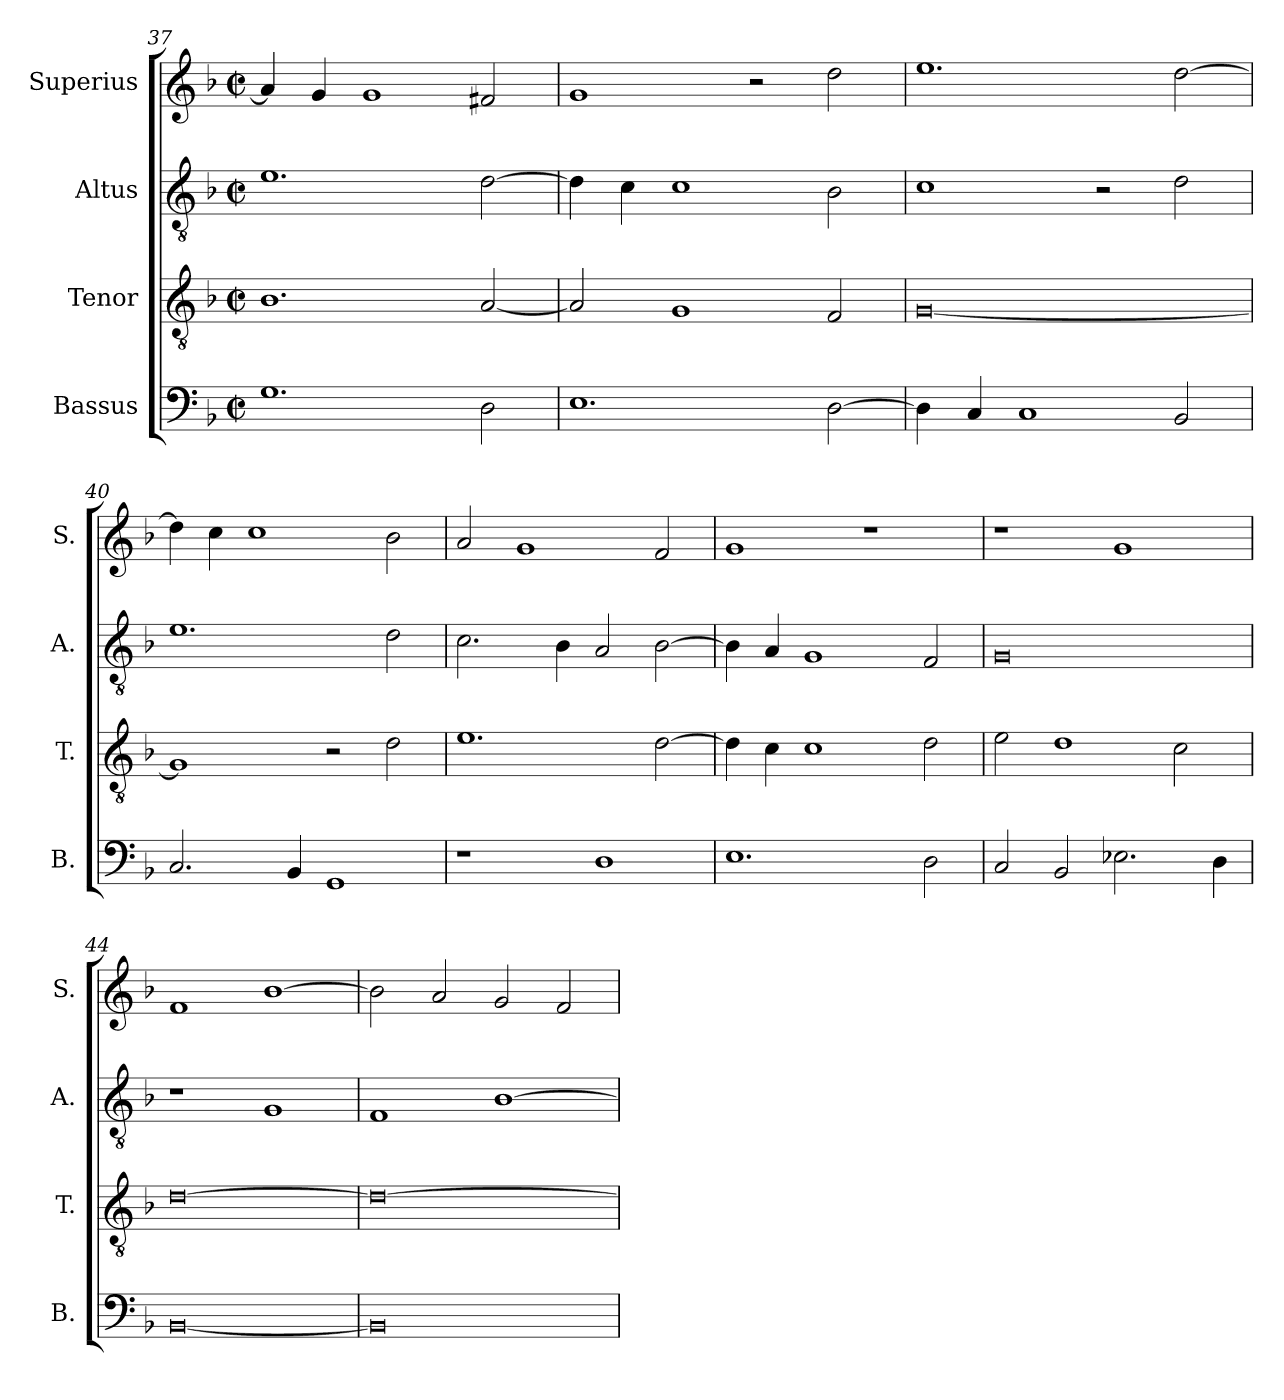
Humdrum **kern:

**kern	**kern	**kern	**kern
*part4	*part3	*part2	*part1
*staff4	*staff3	*staff2	*staff1
*I"Bassus	*I"Tenor	*I"Altus	*I"Superius
*I'B.	*I'T.	*I'A.	*I'S.
!!LO:LB:g=z
*clefF4	*clefGv2	*clefGv2	*clefG2
*	*ITrd7c12	*ITrd7c12	*
*k[b-]	*k[b-]	*k[b-]	*k[b-]
*F:	*F:	*F:	*F:
*M2/2	*M2/2	*M2/2	*M2/2
*met(c|)	*met(c|)	*met(c|)	*met(c|)
=37	=37	=37	=37
1.Gi	1.BB-i	1.Ei	4ai/]
.	.	.	4gi/
.	.	.	1gi
2Di\	[<2AAi/	[>2Di\	2f#Xi/
=38	=38	=38	=38
1.Ei	2AAi/]	4Di\]	1gi
.	.	4Ci\	.
.	1GGi	1Ci	.
.	.	.	2r
[>2Di\	2FFi/	2BB-i\	2ddi\
=39	=39	=39	=39
4Di\]	[<0GGi	1Ci	1.eei
4Ci/	.	.	.
1Ci	.	.	.
.	.	2r	.
2BB-i/	.	2Di\	[>2ddi\
=40	=40	=40	=40
2.Ci/	1GGi]	1.Ei	4ddi\]
.	.	.	4cci\
.	.	.	1cci
4BB-i/	.	.	.
1GGi	2r	.	.
.	2Di\	2Di\	2b-i\
=41	=41	=41	=41
1r	1.Ei	2.Ci\	2ai/
.	.	.	1gi
.	.	4BB-i\	.
1Di	.	2AAi/	.
.	[>2Di\	[>2BB-i\	2fi/
!!LO:LB:g=z
=42	=42	=42	=42
1.Ei	4Di\]	4BB-i\]	1gi
.	4Ci\	4AAi/	.
.	1Ci	1GGi	.
.	.	.	1r
2Di\	2Di\	2FFi/	.
=43	=43	=43	=43
2Ci/	2Ei\	0GGi	1r
2BB-i/	1Di	.	.
2.E-Xi\	.	.	1gi
.	2Ci\	.	.
4Di\	.	.	.
=44	=44	=44	=44
[<0BB-i	[>0Di	1r	1fi
.	.	1GGi	[>1b-i
=45	=45	=45	=45
0BB-i]	0Di_>	1FFi	2b-i\]
.	.	.	2ai/
.	.	[>1BB-i	2gi/
.	.	.	2fi/
=	=	=	=
*-	*-	*-	*-
